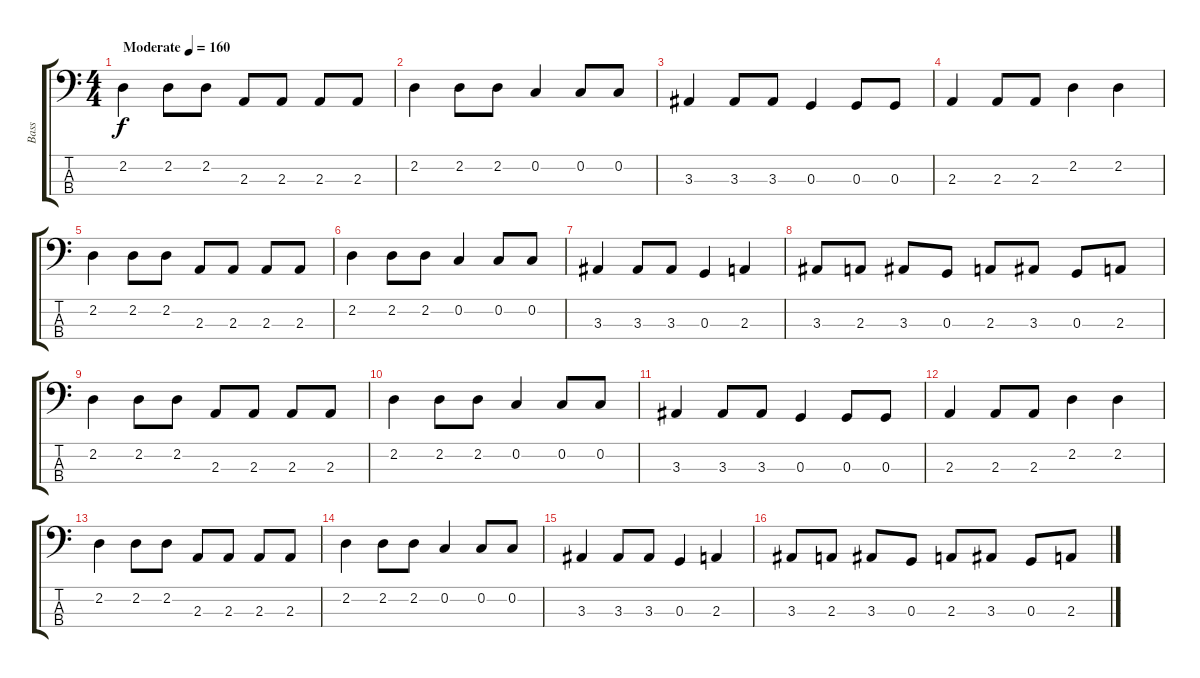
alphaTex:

\track ("Bass" "Bass") {instrument electricbassfinger}
\staff {score tabs}
\tuning (F2 C2 G1 D1) {hide}
\ts (4 4)
\tempo (160 "Moderate")
\clef f4
\ks c
2.2.4{dy f instrument electricbassfinger} 2.2.8 2.2.8 2.3.8 2.3.8 2.3.8 2.3.8 |
2.2.4 2.2.8 2.2.8 0.2.4 0.2.8 0.2.8 |
3.3.4 3.3.8 3.3.8 0.3.4 0.3.8 0.3.8 |
2.3.4 2.3.8 2.3.8 2.2.4 2.2.4 |
2.2.4 2.2.8 2.2.8 2.3.8 2.3.8 2.3.8 2.3.8 |
2.2.4 2.2.8 2.2.8 0.2.4 0.2.8 0.2.8 |
3.3.4 3.3.8 3.3.8 0.3.4 2.3.4 |
3.3.8 2.3.8 3.3.8 0.3.8 2.3.8 3.3.8 0.3.8 2.3.8 |
2.2.4 2.2.8 2.2.8 2.3.8 2.3.8 2.3.8 2.3.8 |
2.2.4 2.2.8 2.2.8 0.2.4 0.2.8 0.2.8 |
3.3.4 3.3.8 3.3.8 0.3.4 0.3.8 0.3.8 |
2.3.4 2.3.8 2.3.8 2.2.4 2.2.4 |
2.2.4 2.2.8 2.2.8 2.3.8 2.3.8 2.3.8 2.3.8 |
2.2.4 2.2.8 2.2.8 0.2.4 0.2.8 0.2.8 |
3.3.4 3.3.8 3.3.8 0.3.4 2.3.4 |
3.3.8 2.3.8 3.3.8 0.3.8 2.3.8 3.3.8 0.3.8 2.3.8
